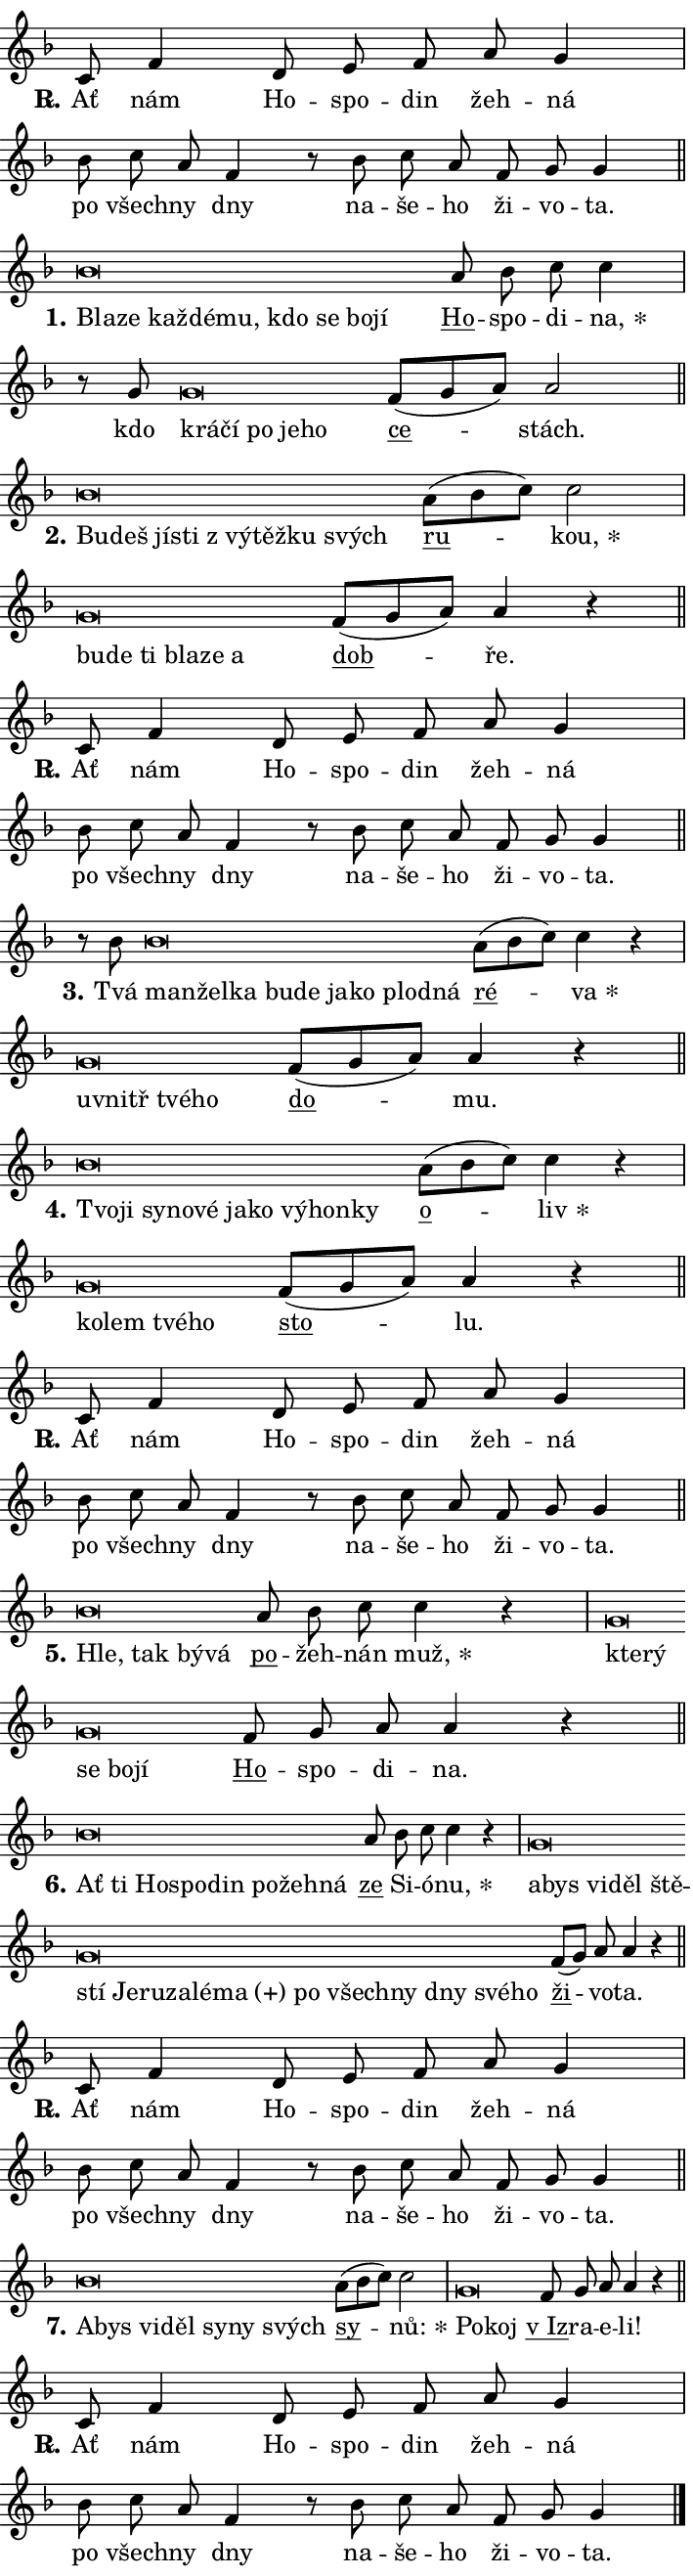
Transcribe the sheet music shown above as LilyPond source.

\version "2.24.0"
\header { tagline = "" }
\paper {
  indent = 0\cm
  top-margin = 0\cm
  right-margin = 0.13\cm % to fit lyric hyphens
  bottom-margin = 0\cm
  left-margin = 0\cm
  paper-width = 12\cm
  page-breaking = #ly:one-page-breaking
  system-system-spacing.basic-distance = #11
  score-system-spacing.basic-distance = #11
  ragged-last = ##f
}


%% Author: Thomas Morley
%% https://lists.gnu.org/archive/html/lilypond-user/2020-05/msg00002.html
#(define (line-position grob)
"Returns position of @var[grob} in current system:
   @code{'start}, if at first time-step
   @code{'end}, if at last time-step
   @code{'middle} otherwise
"
  (let* ((col (ly:item-get-column grob))
         (ln (ly:grob-object col 'left-neighbor))
         (rn (ly:grob-object col 'right-neighbor))
         (col-to-check-left (if (ly:grob? ln) ln col))
         (col-to-check-right (if (ly:grob? rn) rn col))
         (break-dir-left
           (and
             (ly:grob-property col-to-check-left 'non-musical #f)
             (ly:item-break-dir col-to-check-left)))
         (break-dir-right
           (and
             (ly:grob-property col-to-check-right 'non-musical #f)
             (ly:item-break-dir col-to-check-right))))
        (cond ((eqv? 1 break-dir-left) 'start)
              ((eqv? -1 break-dir-right) 'end)
              (else 'middle))))

#(define (tranparent-at-line-position vctor)
  (lambda (grob)
  "Relying on @code{line-position} select the relevant enry from @var{vctor}.
Used to determine transparency,"
    (case (line-position grob)
      ((end) (not (vector-ref vctor 0)))
      ((middle) (not (vector-ref vctor 1)))
      ((start) (not (vector-ref vctor 2))))))

noteHeadBreakVisibility =
#(define-music-function (break-visibility)(vector?)
"Makes @code{NoteHead}s transparent relying on @var{break-visibility}"
#{
  \override NoteHead.transparent =
    #(tranparent-at-line-position break-visibility)
#})

#(define delete-ledgers-for-transparent-note-heads
  (lambda (grob)
    "Reads whether a @code{NoteHead} is transparent.
If so this @code{NoteHead} is removed from @code{'note-heads} from
@var{grob}, which is supposed to be @code{LedgerLineSpanner}.
As a result ledgers are not printed for this @code{NoteHead}"
    (let* ((nhds-array (ly:grob-object grob 'note-heads))
           (nhds-list
             (if (ly:grob-array? nhds-array)
                 (ly:grob-array->list nhds-array)
                 '()))
           ;; Relies on the transparent-property being done before
           ;; Staff.LedgerLineSpanner.after-line-breaking is executed.
           ;; This is fragile ...
           (to-keep
             (remove
               (lambda (nhd)
                 (ly:grob-property nhd 'transparent #f))
               nhds-list)))
      ;; TODO find a better method to iterate over grob-arrays, similiar
      ;; to filter/remove etc for lists
      ;; For now rebuilt from scratch
      (set! (ly:grob-object grob 'note-heads)  '())
      (for-each
        (lambda (nhd)
          (ly:pointer-group-interface::add-grob grob 'note-heads nhd))
        to-keep))))

squashNotes = {
  \override NoteHead.X-extent = #'(-0.2 . 0.2)
  \override NoteHead.Y-extent = #'(-0.75 . 0)
  \override NoteHead.stencil =
    #(lambda (grob)
       (let ((pos (ly:grob-property grob 'staff-position)))
         (begin
           (if (< pos -7) (display "ERROR: Lower brevis then expected\n") (display ""))
           (if (<= pos -6) ly:text-interface::print ly:note-head::print))))
}
unSquashNotes = {
  \revert NoteHead.X-extent
  \revert NoteHead.Y-extent
  \revert NoteHead.stencil
}

hideNotes = \noteHeadBreakVisibility #begin-of-line-visible
unHideNotes = \noteHeadBreakVisibility #all-visible

% work-around for resetting accidentals
% https://lilypond.org/doc/v2.23/Documentation/notation/displaying-rhythms#unmetered-music
cadenzaMeasure = {
  \cadenzaOff
  \partial 1024 s1024
  \cadenzaOn
}

#(define-markup-command (accent layout props text) (markup?)
  "Underline accented syllable"
  (interpret-markup layout props
    #{\markup \override #'(offset . 4.3) \underline { #text }#}))

responsum = \markup \concat {
  "R" \hspace #-1.05 \path #0.1 #'((moveto 0 0.07) (lineto 0.9 0.8)) \hspace #0.05 "."
}

spaceSize = #0.6828661417322834 % exact space size for TeX Gyre Schola

\layout {
  \context {
    \Staff
    \remove "Time_signature_engraver"
    \override LedgerLineSpanner.after-line-breaking = #delete-ledgers-for-transparent-note-heads
  }
  \context {
    \Lyrics {
      \override LyricSpace.minimum-distance = \spaceSize
      \override LyricText.font-name = #"TeX Gyre Schola"
      \override LyricText.font-size = 1
      \override StanzaNumber.font-name = #"TeX Gyre Schola Bold"
      \override StanzaNumber.font-size = 1
    }
  }
  \context {
    \Score 
    \override NoteHead.text =
      #(lambda (grob) 
        (let ((pos (ly:grob-property grob 'staff-position)))
          #{\markup {
            \combine
              \halign #-0.55 \raise #(if (= pos -6) 0 0.5) \override #'(thickness . 2) \draw-line #'(3.2 . 0)
              \musicglyph "noteheads.sM1"
          }#}))
  }
}

% magnetic-lyrics.ily
%
%   written by
%     Jean Abou Samra <jean@abou-samra.fr>
%     Werner Lemberg <wl@gnu.org>
%
%   adapted by
%     Jiri Hon <jiri.hon@gmail.com>
%
% Version 2022-Apr-15

% https://www.mail-archive.com/lilypond-user@gnu.org/msg149350.html

#(define (Left_hyphen_pointer_engraver context)
   "Collect syllable-hyphen-syllable occurrences in lyrics and store
them in properties.  This engraver only looks to the left.  For
example, if the lyrics input is @code{foo -- bar}, it does the
following.

@itemize @bullet
@item
Set the @code{text} property of the @code{LyricHyphen} grob between
@q{foo} and @q{bar} to @code{foo}.

@item
Set the @code{left-hyphen} property of the @code{LyricText} grob with
text @q{foo} to the @code{LyricHyphen} grob between @q{foo} and
@q{bar}.
@end itemize

Use this auxiliary engraver in combination with the
@code{lyric-@/text::@/apply-@/magnetic-@/offset!} hook."
   (let ((hyphen #f)
         (text #f))
     (make-engraver
      (acknowledgers
       ((lyric-syllable-interface engraver grob source-engraver)
        (set! text grob)))
      (end-acknowledgers
       ((lyric-hyphen-interface engraver grob source-engraver)
        ;(when (not (grob::has-interface grob 'lyric-space-interface))
          (set! hyphen grob)));)
      ((stop-translation-timestep engraver)
       (when (and text hyphen)
         (ly:grob-set-object! text 'left-hyphen hyphen))
       (set! text #f)
       (set! hyphen #f)))))

#(define (lyric-text::apply-magnetic-offset! grob)
   "If the space between two syllables is less than the value in
property @code{LyricText@/.details@/.squash-threshold}, move the right
syllable to the left so that it gets concatenated with the left
syllable.

Use this function as a hook for
@code{LyricText@/.after-@/line-@/breaking} if the
@code{Left_@/hyphen_@/pointer_@/engraver} is active."
   (let ((hyphen (ly:grob-object grob 'left-hyphen #f)))
     (when hyphen
       (let ((left-text (ly:spanner-bound hyphen LEFT)))
         (when (grob::has-interface left-text 'lyric-syllable-interface)
           (let* ((common (ly:grob-common-refpoint grob left-text X))
                  (this-x-ext (ly:grob-extent grob common X))
                  (left-x-ext
                   (begin
                     ;; Trigger magnetism for left-text.
                     (ly:grob-property left-text 'after-line-breaking)
                     (ly:grob-extent left-text common X)))
                  ;; `delta` is the gap width between two syllables.
                  (delta (- (interval-start this-x-ext)
                            (interval-end left-x-ext)))
                  (details (ly:grob-property grob 'details))
                  (threshold (assoc-get 'squash-threshold details 0.2)))
             (when (< delta threshold)
               (let* (;; We have to manipulate the input text so that
                      ;; ligatures crossing syllable boundaries are not
                      ;; disabled.  For languages based on the Latin
                      ;; script this is essentially a beautification.
                      ;; However, for non-Western scripts it can be a
                      ;; necessity.
                      (lt (ly:grob-property left-text 'text))
                      (rt (ly:grob-property grob 'text))
                      (is-space (grob::has-interface hyphen 'lyric-space-interface))
                      (space (if is-space " " ""))
                      (extra-delta (if is-space spaceSize 0))
                      ;; Append new syllable.
                      (ltrt-space (if (and (string? lt) (string? rt))
                                (string-append lt space rt)
                                (make-concat-markup (list lt space rt))))
                      ;; Right-align `ltrt` to the right side.
                      (ltrt-space-markup (grob-interpret-markup
                               grob
                               (make-translate-markup
                                (cons (interval-length this-x-ext) 0)
                                (make-right-align-markup ltrt-space)))))
                 (begin
                   ;; Don't print `left-text`.
                   (ly:grob-set-property! left-text 'stencil #f)
                   ;; Set text and stencil (which holds all collected
                   ;; syllables so far) and shift it to the left.
                   (ly:grob-set-property! grob 'text ltrt-space)
                   (ly:grob-set-property! grob 'stencil ltrt-space-markup)
                   (ly:grob-translate-axis! grob (- (- delta extra-delta)) X))))))))))


#(define (lyric-hyphen::displace-bounds-first grob)
   ;; Make very sure this callback isn't triggered too early.
   (let ((left (ly:spanner-bound grob LEFT))
         (right (ly:spanner-bound grob RIGHT)))
     (ly:grob-property left 'after-line-breaking)
     (ly:grob-property right 'after-line-breaking)
     (ly:lyric-hyphen::print grob)))

squashThreshold = #0.4

\layout {
  \context {
    \Lyrics
    \consists #Left_hyphen_pointer_engraver
    \override LyricText.after-line-breaking =
      #lyric-text::apply-magnetic-offset!
    \override LyricHyphen.stencil = #lyric-hyphen::displace-bounds-first
    \override LyricText.details.squash-threshold = \squashThreshold
    \override LyricHyphen.minimum-distance = 0
    \override LyricHyphen.minimum-length = \squashThreshold
  }
}

squashText = \override LyricText.details.squash-threshold = 9999
unSquashText = \override LyricText.details.squash-threshold = \squashThreshold

leftText = \override LyricText.self-alignment-X = #LEFT
unLeftText = \revert LyricText.self-alignment-X

starOffset = #(lambda (grob) 
                (let ((x_offset (ly:self-alignment-interface::aligned-on-x-parent grob)))
                  (if (= x_offset 0) 0 (+ x_offset 1.2))))

star = #(define-music-function (syllable)(string?)
"Append star separator at the end of a syllable"
#{
  \once \override LyricText.X-offset = #starOffset
  \lyricmode { \markup {
    #syllable
    \override #'((font-name . "TeX Gyre Schola Bold")) \hspace #0.2 \lower #0.65 \larger "*"
  } }
#})

starAccent = #(define-music-function (syllable)(string?)
"Append star separator at the end of a syllable and make accent"
#{
  \once \override LyricText.X-offset = #starOffset
  \lyricmode { \markup {
    \accent #syllable
    \override #'((font-name . "TeX Gyre Schola Bold")) \hspace #0.2 \lower #0.65 \larger "*"
  } }
#})

breath = #(define-music-function (syllable)(string?)
"Append breathing indicator at the end of a syllable"
#{
  \lyricmode { \markup { #syllable "+" } }
#})

optionalBreath = #(define-music-function (syllable)(string?)
"Append optional breathing indicator at the end of a syllable"
#{
  \lyricmode { \markup { #syllable "(+)" } }
#})


\score {
    <<
        \new Voice = "melody" { \cadenzaOn \key f \major \relative { c'8 f4 \bar "" d8 e f a g4 \cadenzaMeasure \bar "|" bes8 c a f4 r8 \bar "" bes c a \bar "" f g g4 \cadenzaMeasure \bar "||" \break } }
        \new Lyrics \lyricsto "melody" { \lyricmode { \set stanza = \responsum
Ať nám Ho -- spo -- din žeh -- ná po všech -- ny dny na -- še -- ho ži -- vo -- ta. } }
    >>
    \layout {}
}

\score {
    <<
        \new Voice = "melody" { \cadenzaOn \key f \major \relative { \squashNotes bes'\breve*1/16 \hideNotes \breve*1/16 \bar "" \breve*1/16 \bar "" \breve*1/16 \bar "" \breve*1/16 \bar "" \breve*1/16 \bar "" \breve*1/16 \bar "" \breve*1/16 \breve*1/16 \bar "" \unHideNotes \unSquashNotes \bar "" a8 bes c c4 \cadenzaMeasure \bar "|" r8 g8 \squashNotes g\breve*1/16 \hideNotes \breve*1/16 \bar "" \breve*1/16 \bar "" \breve*1/16 \breve*1/16 \bar "" \unHideNotes \unSquashNotes \bar "" f8[( g a)] a2 \cadenzaMeasure \bar "||" \break } }
        \new Lyrics \lyricsto "melody" { \lyricmode { \set stanza = "1."
\leftText Bla -- \squashText ze kaž -- dé -- mu, kdo se bo -- jí \unLeftText \unSquashText \markup \accent Ho -- spo -- di -- \star na, kdo \leftText krá -- \squashText čí po je -- ho \unLeftText \unSquashText \markup \accent ce -- stách. } }
    >>
    \layout {}
}

\score {
    <<
        \new Voice = "melody" { \cadenzaOn \key f \major \relative { \squashNotes bes'\breve*1/16 \hideNotes \breve*1/16 \bar "" \breve*1/16 \bar "" \breve*1/16 \bar "" \breve*1/16 \bar "" \breve*1/16 \bar "" \breve*1/16 \breve*1/16 \bar "" \unHideNotes \unSquashNotes \bar "" a8[( bes c)] c2 \cadenzaMeasure \bar "|" \squashNotes g\breve*1/16 \hideNotes \breve*1/16 \bar "" \breve*1/16 \bar "" \breve*1/16 \bar "" \breve*1/16 \breve*1/16 \bar "" \unHideNotes \unSquashNotes \bar "" f8[( g a)] a4 r \cadenzaMeasure \bar "||" \break } }
        \new Lyrics \lyricsto "melody" { \lyricmode { \set stanza = "2."
\leftText Bu -- \squashText deš jí -- sti "z vý" -- těž -- ku svých \unLeftText \unSquashText \markup \accent ru -- \star kou, \leftText bu -- \squashText de ti bla -- ze a \unLeftText \unSquashText \markup \accent dob -- ře. } }
    >>
    \layout {}
}

\score {
    <<
        \new Voice = "melody" { \cadenzaOn \key f \major \relative { c'8 f4 \bar "" d8 e f a g4 \cadenzaMeasure \bar "|" bes8 c a f4 r8 \bar "" bes c a \bar "" f g g4 \cadenzaMeasure \bar "||" \break } }
        \new Lyrics \lyricsto "melody" { \lyricmode { \set stanza = \responsum
Ať nám Ho -- spo -- din žeh -- ná po všech -- ny dny na -- še -- ho ži -- vo -- ta. } }
    >>
    \layout {}
}

\score {
    <<
        \new Voice = "melody" { \cadenzaOn \key f \major \relative { r8 bes' \squashNotes bes\breve*1/16 \hideNotes \breve*1/16 \bar "" \breve*1/16 \bar "" \breve*1/16 \bar "" \breve*1/16 \bar "" \breve*1/16 \bar "" \breve*1/16 \bar "" \breve*1/16 \breve*1/16 \bar "" \unHideNotes \unSquashNotes \bar "" a8[( bes c)] c4 r \cadenzaMeasure \bar "|" \squashNotes g\breve*1/16 \hideNotes \breve*1/16 \bar "" \breve*1/16 \breve*1/16 \bar "" \unHideNotes \unSquashNotes \bar "" f8[( g a)] a4 r \cadenzaMeasure \bar "||" \break } }
        \new Lyrics \lyricsto "melody" { \lyricmode { \set stanza = "3."
Tvá \leftText man -- \squashText žel -- ka bu -- de ja -- ko plod -- ná \unLeftText \unSquashText \markup \accent ré -- \star va \leftText u -- \squashText vnitř tvé -- ho \unLeftText \unSquashText \markup \accent do -- mu. } }
    >>
    \layout {}
}

\score {
    <<
        \new Voice = "melody" { \cadenzaOn \key f \major \relative { \squashNotes bes'\breve*1/16 \hideNotes \breve*1/16 \bar "" \breve*1/16 \bar "" \breve*1/16 \bar "" \breve*1/16 \bar "" \breve*1/16 \bar "" \breve*1/16 \bar "" \breve*1/16 \bar "" \breve*1/16 \breve*1/16 \bar "" \unHideNotes \unSquashNotes \bar "" a8[( bes c)] c4 r \cadenzaMeasure \bar "|" \squashNotes g\breve*1/16 \hideNotes \breve*1/16 \bar "" \breve*1/16 \breve*1/16 \bar "" \unHideNotes \unSquashNotes \bar "" f8[( g a)] a4 r \cadenzaMeasure \bar "||" \break } }
        \new Lyrics \lyricsto "melody" { \lyricmode { \set stanza = "4."
\leftText Tvo -- \squashText ji sy -- no -- vé ja -- ko vý -- hon -- ky \unLeftText \unSquashText \markup \accent o -- \star liv \leftText ko -- \squashText lem tvé -- ho \unLeftText \unSquashText \markup \accent sto -- lu. } }
    >>
    \layout {}
}

\score {
    <<
        \new Voice = "melody" { \cadenzaOn \key f \major \relative { c'8 f4 \bar "" d8 e f a g4 \cadenzaMeasure \bar "|" bes8 c a f4 r8 \bar "" bes c a \bar "" f g g4 \cadenzaMeasure \bar "||" \break } }
        \new Lyrics \lyricsto "melody" { \lyricmode { \set stanza = \responsum
Ať nám Ho -- spo -- din žeh -- ná po všech -- ny dny na -- še -- ho ži -- vo -- ta. } }
    >>
    \layout {}
}

\score {
    <<
        \new Voice = "melody" { \cadenzaOn \key f \major \relative { \squashNotes bes'\breve*1/16 \hideNotes \breve*1/16 \bar "" \breve*1/16 \breve*1/16 \bar "" \unHideNotes \unSquashNotes \bar "" a8 bes c c4 r \cadenzaMeasure \bar "|" \squashNotes g\breve*1/16 \hideNotes \breve*1/16 \bar "" \breve*1/16 \bar "" \breve*1/16 \breve*1/16 \bar "" \unHideNotes \unSquashNotes \bar "" f8 g a a4 r \cadenzaMeasure \bar "||" \break } }
        \new Lyrics \lyricsto "melody" { \lyricmode { \set stanza = "5."
\leftText Hle, \squashText tak bý -- vá \unLeftText \unSquashText \markup \accent po -- žeh -- nán \star muž, \leftText kte -- \squashText rý se bo -- jí \unLeftText \unSquashText \markup \accent Ho -- spo -- di -- na. } }
    >>
    \layout {}
}

\score {
    <<
        \new Voice = "melody" { \cadenzaOn \key f \major \relative { \squashNotes bes'\breve*1/16 \hideNotes \breve*1/16 \bar "" \breve*1/16 \bar "" \breve*1/16 \bar "" \breve*1/16 \bar "" \breve*1/16 \bar "" \breve*1/16 \breve*1/16 \bar "" \unHideNotes \unSquashNotes \bar "" a8 bes c c4 r \cadenzaMeasure \bar "|" \squashNotes g\breve*1/16 \hideNotes \breve*1/16 \bar "" \breve*1/16 \bar "" \breve*1/16 \bar "" \breve*1/16 \bar "" \breve*1/16 \bar "" \breve*1/16 \bar "" \breve*1/16 \bar "" \breve*1/16 \bar "" \breve*1/16 \bar "" \breve*1/16 \bar "" \breve*1/16 \bar "" \breve*1/16 \bar "" \breve*1/16 \bar "" \breve*1/16 \bar "" \breve*1/16 \breve*1/16 \bar "" \unHideNotes \unSquashNotes \bar "" f8[( g)] a a4 r \cadenzaMeasure \bar "||" \break } }
        \new Lyrics \lyricsto "melody" { \lyricmode { \set stanza = "6."
\leftText Ať \squashText ti Ho -- spo -- din po -- žeh -- ná \unLeftText \unSquashText \markup \accent ze Si -- ó -- \star nu, \leftText a -- \squashText bys vi -- děl ště -- stí Je -- ru -- za -- lé -- \optionalBreath ma po všech -- ny dny své -- ho \unLeftText \unSquashText \markup \accent ži -- vo -- ta. } }
    >>
    \layout {}
}

\score {
    <<
        \new Voice = "melody" { \cadenzaOn \key f \major \relative { c'8 f4 \bar "" d8 e f a g4 \cadenzaMeasure \bar "|" bes8 c a f4 r8 \bar "" bes c a \bar "" f g g4 \cadenzaMeasure \bar "||" \break } }
        \new Lyrics \lyricsto "melody" { \lyricmode { \set stanza = \responsum
Ať nám Ho -- spo -- din žeh -- ná po všech -- ny dny na -- še -- ho ži -- vo -- ta. } }
    >>
    \layout {}
}

\score {
    <<
        \new Voice = "melody" { \cadenzaOn \key f \major \relative { \squashNotes bes'\breve*1/16 \hideNotes \breve*1/16 \bar "" \breve*1/16 \bar "" \breve*1/16 \bar "" \breve*1/16 \bar "" \breve*1/16 \breve*1/16 \bar "" \unHideNotes \unSquashNotes \bar "" a8[( bes c)] c2 \cadenzaMeasure \bar "|" \squashNotes g\breve*1/16 \hideNotes \breve*1/16 \bar "" \unHideNotes \unSquashNotes \bar "" f8 g a a4 r \cadenzaMeasure \bar "||" \break } }
        \new Lyrics \lyricsto "melody" { \lyricmode { \set stanza = "7."
\leftText A -- \squashText bys vi -- děl sy -- ny svých \unLeftText \unSquashText \markup \accent sy -- \star nů: \leftText Po -- \squashText koj \unLeftText \unSquashText \markup \accent "v Iz" -- ra -- e -- li! } }
    >>
    \layout {}
}

\score {
    <<
        \new Voice = "melody" { \cadenzaOn \key f \major \relative { c'8 f4 \bar "" d8 e f a g4 \cadenzaMeasure \bar "|" bes8 c a f4 r8 \bar "" bes c a \bar "" f g g4 \cadenzaMeasure \bar "||" \break } \bar "|." }
        \new Lyrics \lyricsto "melody" { \lyricmode { \set stanza = \responsum
Ať nám Ho -- spo -- din žeh -- ná po všech -- ny dny na -- še -- ho ži -- vo -- ta. } }
    >>
    \layout {}
}
